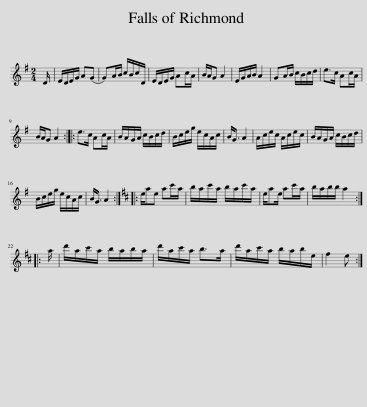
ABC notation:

X:1
L:1/8
M:2/4
I:linebreak $
K:G
V:1 treble
V:1
 D/ | E/D/E/G/ A(G | G)A/B/ c/B/c/D/ | E/D/E/G/ Ac/A/ | B/A/G A2 | %5
 E/G/A/B/ A2 | GA/B/ c/B/c/d/ | e>c Ac/A/ |$ B/A/G A2 :: e>c Ac/A/ | %10
 B/A/G/A/ c/B/c/d/ | B/c/e/g/ e/c/A/c/ | B<G A2 | A/c/e/c/ A/c/e/c/ | B/A/G/A/ c/B/c/d/ |$ %15
 B/c/e/g/ e/c/A/c/ | B<G A2 ::[K:D] e/ae ac'/a/ | b/a/c'/a/ b/a/c'/a/ | e/ae/ ac'/a/ | %20
 b/a/b/b/ a2 ::$ a/ | d'/a/c'/a/ b/a/b/a/ | d'/a/c'/a/ b>a | d'/a/c'/a/ b/a/b/e/ | %25
 f2 e :| %26
